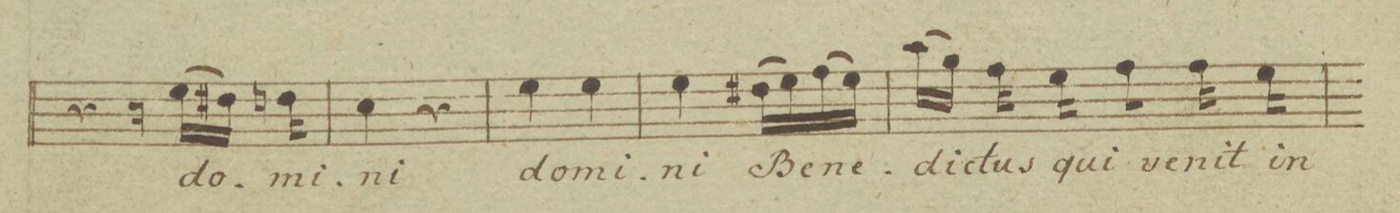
**kern	**text	**dynam
*I"Tenore.	*	*
*clefC4	*	*
*k[f#]	*	*
*met(c)	*	*
*M2/4	*	*
4r	.	.
16r	.	.
(16d\LL	do-	.
16c#X\JJ)	.	.
16cn\	-mi-	.
=149	=149	=149
4B\	-ni	.
4r	.	.
=150	=150	=150
4d\	do-	.
4d\	-mi-	.
=151	=151	=151
4d\	-ni	.
(16c#X\LL	Be-	.
16d\)	.	.
(16e\	-ne-	.
16d\JJ)	.	.
=152	=152	=152
(16g\LL	-di-	.
16f#\JJ)	.	.
16e\	-ctus	.
16d\	qui	.
8e\	ve-	.
16e\	-nit	.
16d\	in	.
=153	=153	=153
*-	*-	*-
